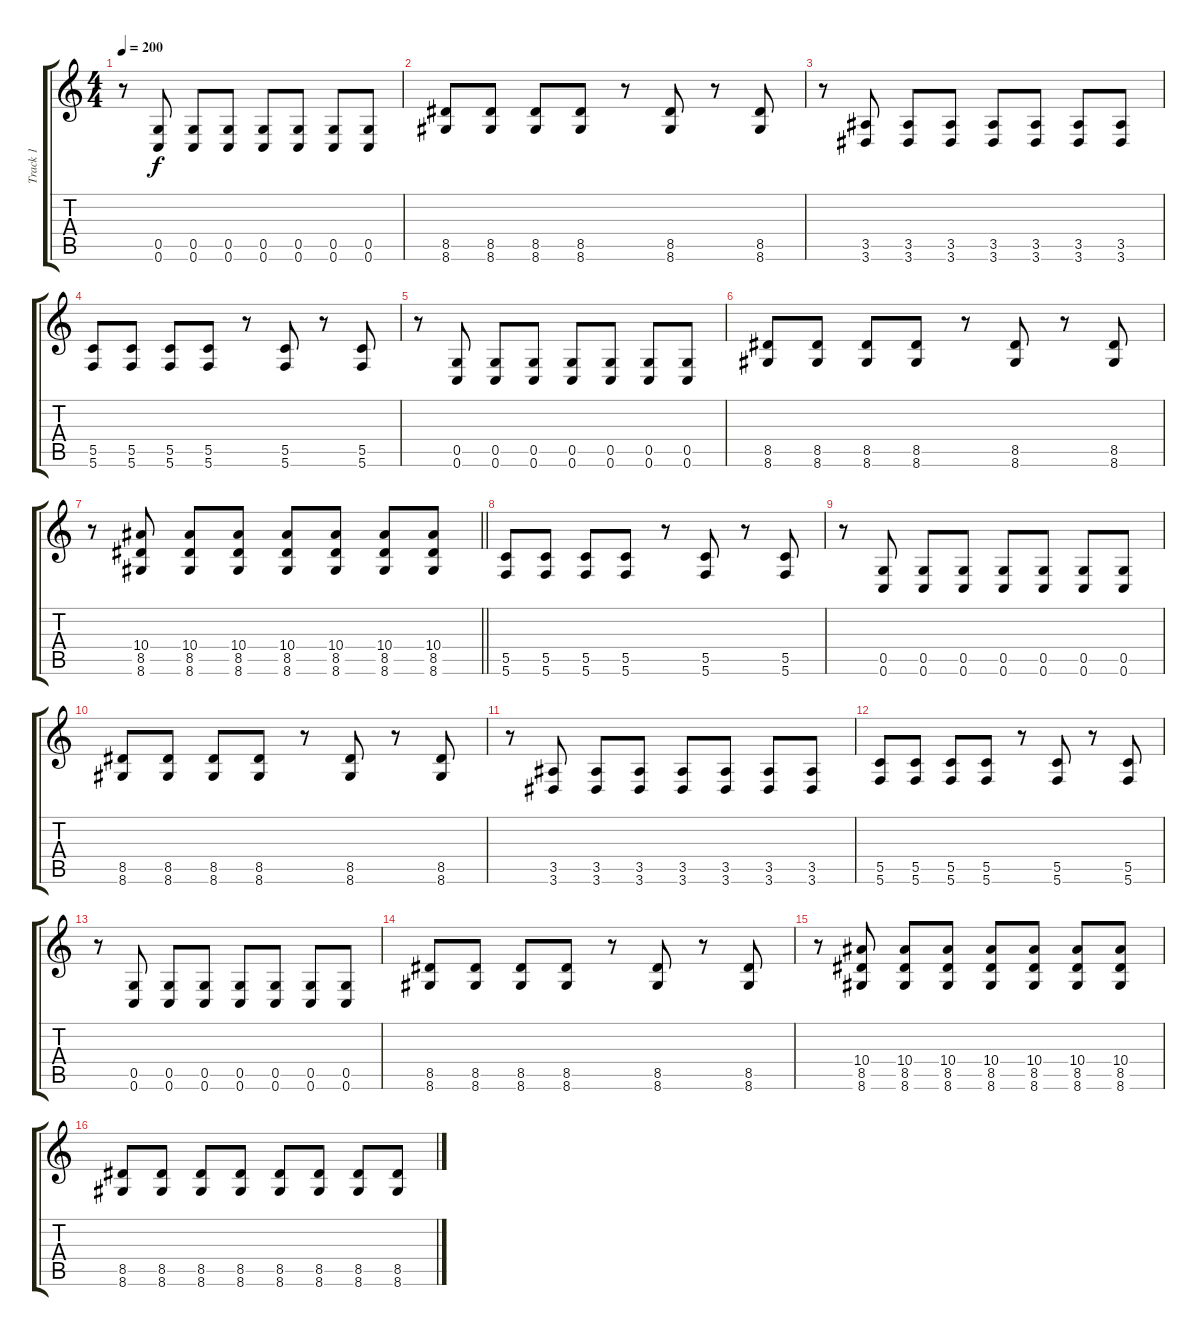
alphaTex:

\track ("Track 1" "Track 1") {instrument distortionguitar}
\staff {score tabs}
\tuning (D4 A3 F3 C3 G2 C2) {hide}
\ts (4 4)
\tempo 200
\clef g2
\ks c
r.8{dy f} (0.5 0.6).8 (0.5 0.6).8 (0.5 0.6).8 (0.5 0.6).8 (0.5 0.6).8 (0.5 0.6).8 (0.5 0.6).8 |
(8.5 8.6).8 (8.5 8.6).8 (8.5 8.6).8 (8.5 8.6).8 r.8 (8.5 8.6).8 r.8 (8.5 8.6).8 |
r.8 (3.5 3.6).8 (3.5 3.6).8 (3.5 3.6).8 (3.5 3.6).8 (3.5 3.6).8 (3.5 3.6).8 (3.5 3.6).8 |
(5.5 5.6).8 (5.5 5.6).8 (5.5 5.6).8 (5.5 5.6).8 r.8 (5.5 5.6).8 r.8 (5.5 5.6).8 |
r.8 (0.5 0.6).8 (0.5 0.6).8 (0.5 0.6).8 (0.5 0.6).8 (0.5 0.6).8 (0.5 0.6).8 (0.5 0.6).8 |
(8.5 8.6).8 (8.5 8.6).8 (8.5 8.6).8 (8.5 8.6).8 r.8 (8.5 8.6).8 r.8 (8.5 8.6).8 |
\barLineRight lightlight
r.8 (10.4 8.5 8.6).8 (10.4 8.5 8.6).8 (10.4 8.5 8.6).8 (10.4 8.5 8.6).8 (10.4 8.5 8.6).8 (10.4 8.5 8.6).8 (10.4 8.5 8.6).8 |
\section ("" "")
(5.5 5.6).8 (5.5 5.6).8 (5.5 5.6).8 (5.5 5.6).8 r.8 (5.5 5.6).8 r.8 (5.5 5.6).8 |
r.8 (0.5 0.6).8 (0.5 0.6).8 (0.5 0.6).8 (0.5 0.6).8 (0.5 0.6).8 (0.5 0.6).8 (0.5 0.6).8 |
(8.5 8.6).8 (8.5 8.6).8 (8.5 8.6).8 (8.5 8.6).8 r.8 (8.5 8.6).8 r.8 (8.5 8.6).8 |
r.8 (3.5 3.6).8 (3.5 3.6).8 (3.5 3.6).8 (3.5 3.6).8 (3.5 3.6).8 (3.5 3.6).8 (3.5 3.6).8 |
(5.5 5.6).8 (5.5 5.6).8 (5.5 5.6).8 (5.5 5.6).8 r.8 (5.5 5.6).8 r.8 (5.5 5.6).8 |
r.8 (0.5 0.6).8 (0.5 0.6).8 (0.5 0.6).8 (0.5 0.6).8 (0.5 0.6).8 (0.5 0.6).8 (0.5 0.6).8 |
(8.5 8.6).8 (8.5 8.6).8 (8.5 8.6).8 (8.5 8.6).8 r.8 (8.5 8.6).8 r.8 (8.5 8.6).8 |
r.8 (10.4 8.5 8.6).8 (10.4 8.5 8.6).8 (10.4 8.5 8.6).8 (10.4 8.5 8.6).8 (10.4 8.5 8.6).8 (10.4 8.5 8.6).8 (10.4 8.5 8.6).8 |
(8.5 8.6).8 (8.5 8.6).8 (8.5 8.6).8 (8.5 8.6).8 (8.5 8.6).8 (8.5 8.6).8 (8.5 8.6).8 (8.5 8.6).8
